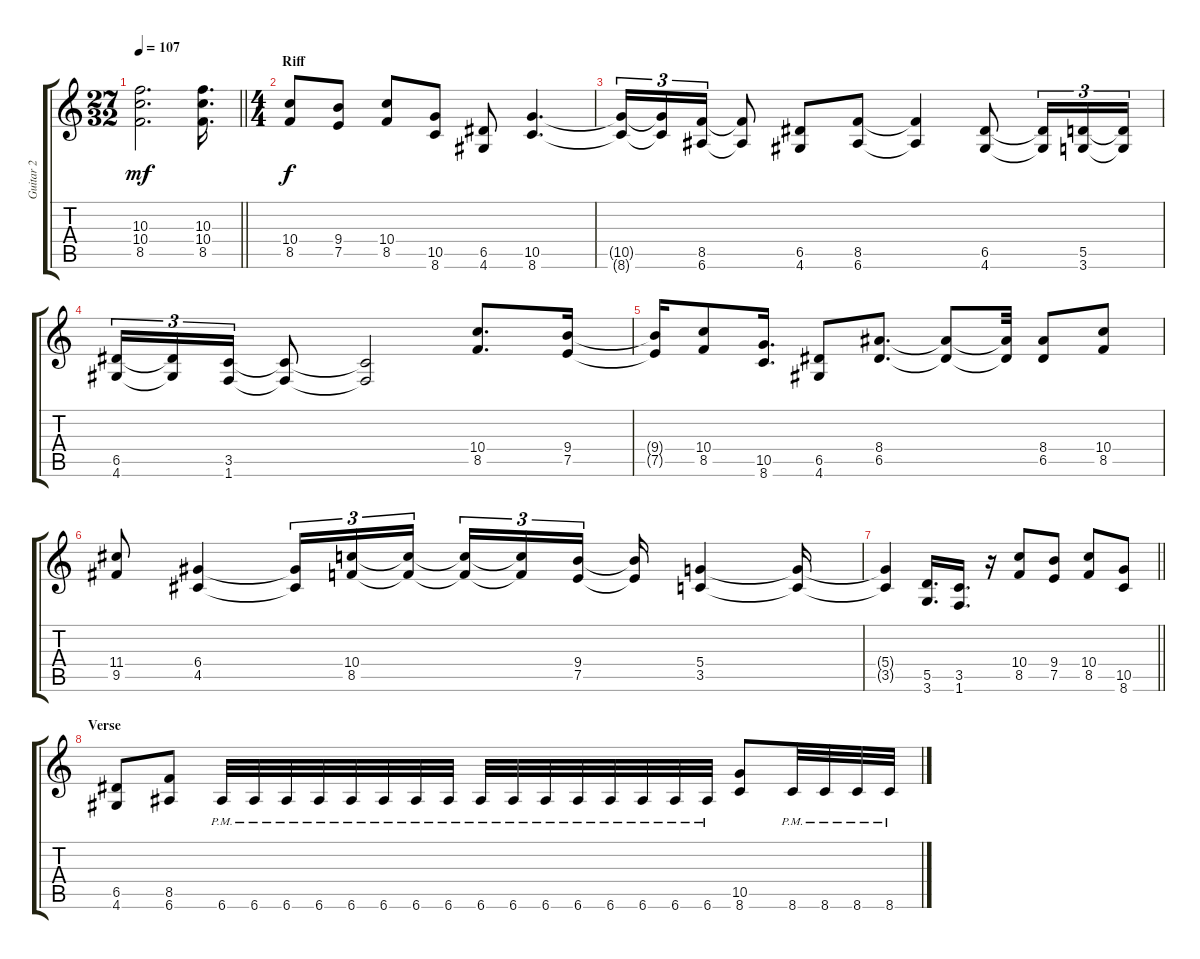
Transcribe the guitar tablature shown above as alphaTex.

\track ("Guitar 2" "Guitar 2") {instrument distortionguitar}
\staff {score tabs}
\tuning (E4 B3 G3 D3 A2 E2) {hide}
\ts (27 32)
\tempo 107
\clef g2
\barLineRight lightlight
\ks c
(10.3 10.4 8.5).2{d dy mf} (10.3 10.4 8.5).16{d} |
\ts (4 4)
\section ("" "Riff")
(10.4 8.5).8{dy f} (9.4 7.5).8 (10.4 8.5).8 (10.5 8.6).8 (6.5 4.6).8 (10.5 8.6).4{d} |
(10.5{t} 8.6{t}).16{tu (3 2)} (10.5{t} 8.6{t}).16{tu (3 2)} (8.5 6.6).16{tu (3 2)} (8.5{t} 6.6{t}).8 (6.5 4.6).8 (8.5 6.6).8 (8.5{t} 6.6{t}).4 (6.5 4.6).8 (6.5{t} 4.6{t}).16{tu (3 2)} (5.5 3.6).16{tu (3 2)} (5.5{t} 3.6{t}).16{tu (3 2)} |
(6.5 4.6).16{tu (3 2)} (6.5{t} 4.6{t}).16{tu (3 2)} (3.5 1.6).16{tu (3 2)} (3.5{t} 1.6{t}).8 (3.5{t} 1.6{t}).2 (10.4 8.5).8{d} (9.4 7.5).16 |
(9.4{t} 7.5{t}).16 (10.4 8.5).8 (10.5 8.6).16{d} (6.5 4.6).8 (8.4 6.5).8{d} (8.4{t} 6.5{t}).8 (8.4{t} 6.5{t}).32 (8.4 6.5).8 (10.4 8.5).8 |
(11.4 9.5).8 (6.4 4.5).4 (6.4{t} 4.5{t}).16{tu (3 2)} (10.4 8.5).16{tu (3 2)} (10.4{t} 8.5{t}).16{tu (3 2)} (10.4{t} 8.5{t}).16{tu (3 2)} (10.4{t} 8.5{t}).16{tu (3 2)} (9.4 7.5).16{tu (3 2) beam splitsecondary} (9.4{t} 7.5{t}).16 (5.4 3.5).4 (5.4{t} 3.5{t}).16 |
\barLineRight lightlight
(5.4{t} 3.5{t}).4 (5.5 3.6).16{d} (3.5 1.6).16{d} r.16 (10.4 8.5).8 (9.4 7.5).8 (10.4 8.5).8 (10.5 8.6).8 |
\section ("" "Verse")
(6.5 4.6).8 (8.5 6.6).8 6.6{pm}.32 6.6{pm}.32 6.6{pm}.32 6.6{pm}.32 6.6{pm}.32 6.6{pm}.32 6.6{pm}.32 6.6{pm}.32 6.6{pm}.32 6.6{pm}.32 6.6{pm}.32 6.6{pm}.32 6.6{pm}.32 6.6{pm}.32 6.6{pm}.32 6.6{pm}.32 (10.5 8.6).8 8.6{pm}.32 8.6{pm}.32 8.6{pm}.32 8.6{pm}.32
